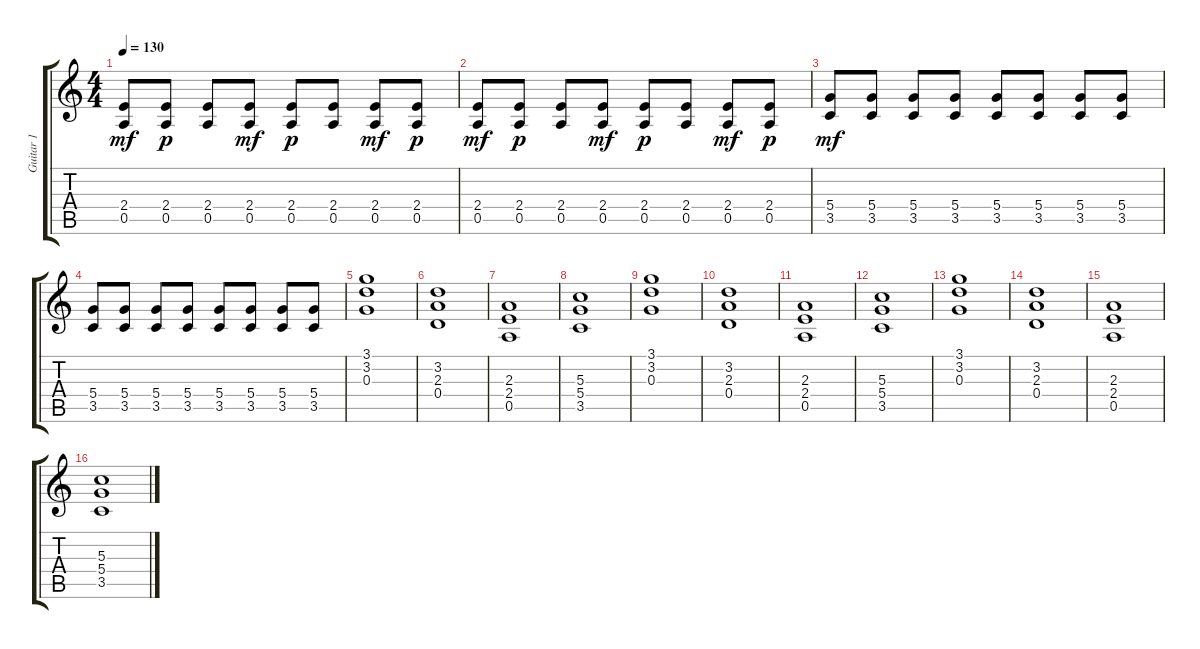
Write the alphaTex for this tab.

\track ("Guitar 1" "Guitar 1") {instrument acousticguitarnylon}
\staff {score tabs}
\tuning (E4 B3 G3 D3 A2 E2) {hide}
\ts (4 4)
\tempo 130
\clef g2
\ks c
(2.4 0.5).8{dy mf} (2.4 0.5).8{dy p} (2.4 0.5).8 (2.4 0.5).8{dy mf} (2.4 0.5).8{dy p} (2.4 0.5).8 (2.4 0.5).8{dy mf} (2.4 0.5).8{dy p} |
(2.4 0.5).8{dy mf} (2.4 0.5).8{dy p} (2.4 0.5).8 (2.4 0.5).8{dy mf} (2.4 0.5).8{dy p} (2.4 0.5).8 (2.4 0.5).8{dy mf} (2.4 0.5).8{dy p} |
(5.4 3.5).8{dy mf} (5.4 3.5).8 (5.4 3.5).8 (5.4 3.5).8 (5.4 3.5).8 (5.4 3.5).8 (5.4 3.5).8 (5.4 3.5).8 |
(5.4 3.5).8 (5.4 3.5).8 (5.4 3.5).8 (5.4 3.5).8 (5.4 3.5).8 (5.4 3.5).8 (5.4 3.5).8 (5.4 3.5).8 |
(3.1 3.2 0.3).1{instrument overdrivenguitar} |
(3.2 2.3 0.4).1 |
(2.3 2.4 0.5).1 |
(5.3 5.4 3.5).1 |
(3.1 3.2 0.3).1 |
(3.2 2.3 0.4).1 |
(2.3 2.4 0.5).1 |
(5.3 5.4 3.5).1 |
(3.1 3.2 0.3).1 |
(3.2 2.3 0.4).1 |
(2.3 2.4 0.5).1 |
(5.3 5.4 3.5).1
